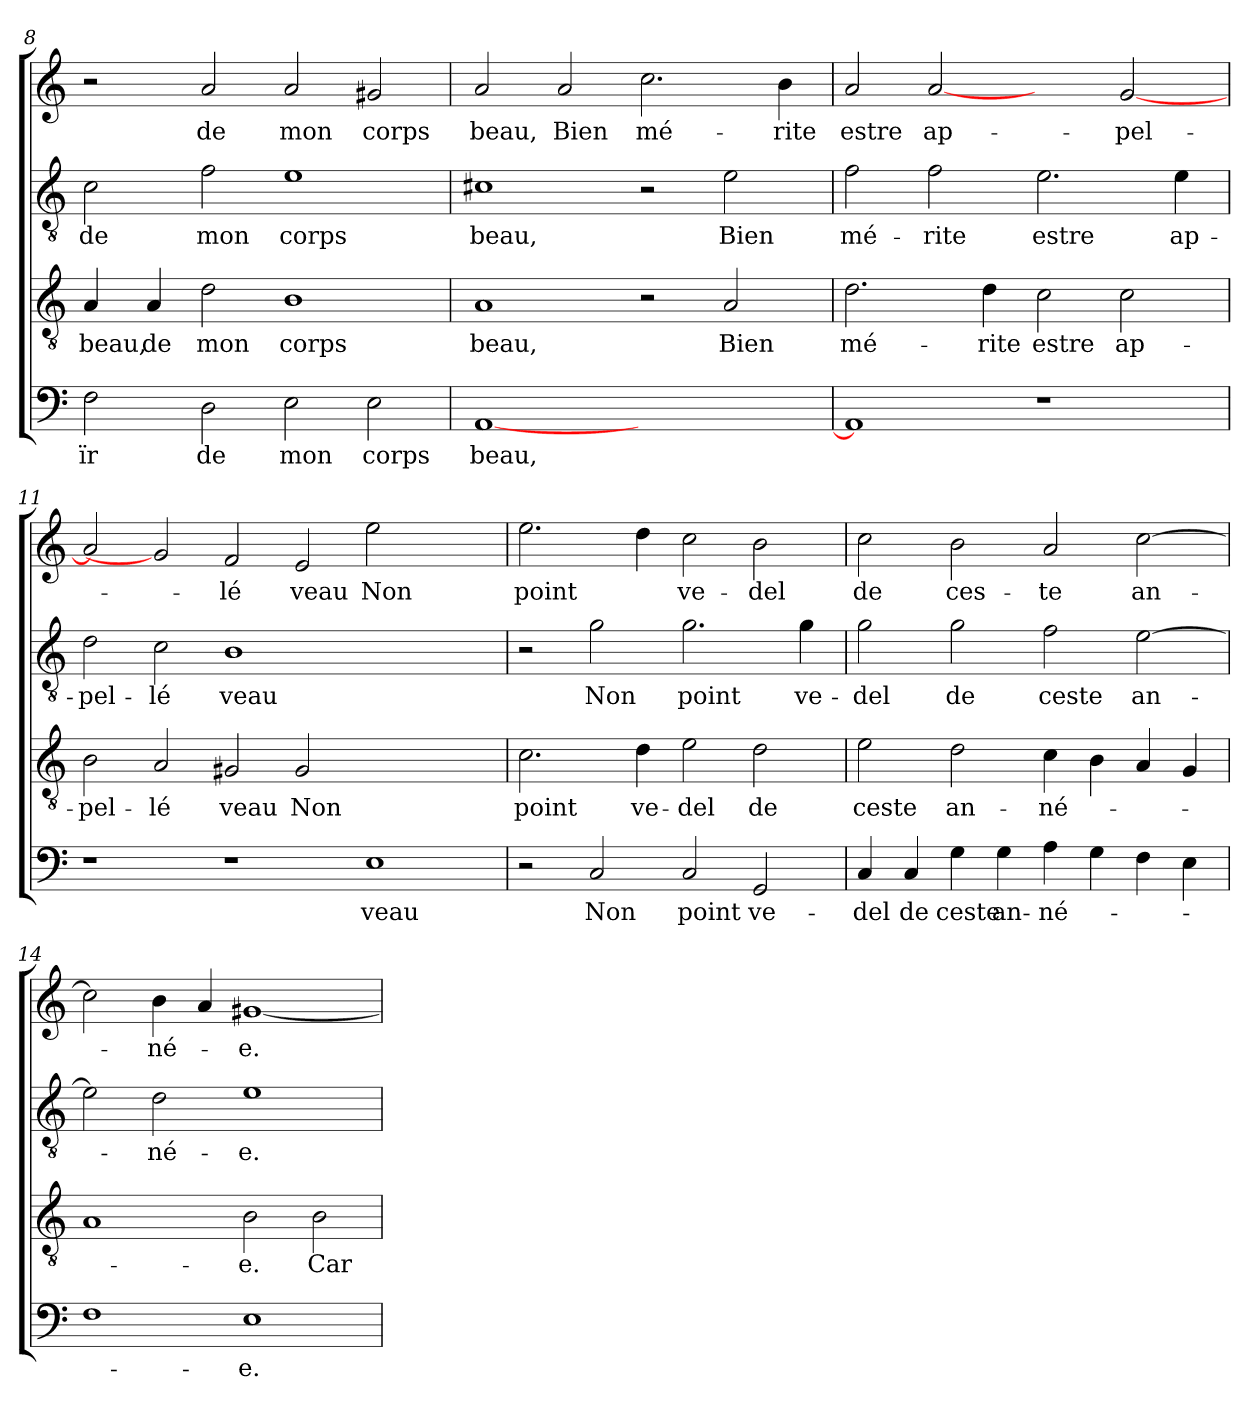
**kern	**text	**kern	**text	**kern	**text	**kern	**text
*part4	*part4	*part3	*part3	*part2	*part2	*part1	*part1
*staff4	*staff4	*staff3	*staff3	*staff2	*staff2	*staff1	*staff1
*clefF4	*	*clefGv2	*	*clefGv2	*	*clefG2	*
*k[]	*	*k[]	*	*k[]	*	*k[]	*
=8	=8	=8	=8	=8	=8	=8	=8
2F	-ïr	4A	beau,	2c	de	2r	.
.	.	4A	de	.	.	.	.
2D	de	2d	mon	2f	mon	2a	de
2E	mon	1B	corps	1e	corps	2a	mon
2E	corps	.	.	.	.	2g#X	corps
!!LO:LB:g=z
=9	=9	=9	=9	=9	=9	=9	=9
[1AA	beau,	1A	beau,	1c#X	beau,	2a	beau,
.	.	.	.	.	.	2a	Bien
1ryy	.	2r	.	2r	.	2.cc	mé-
.	.	2A	Bien	2e	Bien	.	.
.	.	.	.	.	.	4b	-rite
=10	=10	=10	=10	=10	=10	=10	=10
1AA]	.	2.d	mé-	2f	mé-	2a	estre
.	.	.	.	2f	-rite	[2a	ap-
.	.	4d	-rite	.	.	.	.
1r	.	2c	estre	2.e	estre	2ryy	.
.	.	2c	ap-	.	.	[2g	-pel-
.	.	.	.	4e	ap-	.	.
=11	=11	=11	=11	=11	=11	=11	=11
1r	.	2B	-pel-	2d	-pel-	2a]	.
.	.	2A	-lé	2c	-lé	2g]	.
1r	.	2G#X	veau	1B	veau	2f	-lé
.	.	2G#	Non	.	.	2e	veau
1E	veau	1ryy	.	1ryy	.	2ee	Non
.	.	.	.	.	.	2ryy	.
=12	=12	=12	=12	=12	=12	=12	=12
2r	.	2.c	point	2r	.	2.ee	point
2C	Non	.	.	2g	Non	.	.
.	.	4d	ve-	.	.	4dd	.
2C	point	2e	-del	2.g	point	2cc	ve-
2GG	ve-	2d	de	.	.	2b	-del
.	.	.	.	4g	ve-	.	.
=13	=13	=13	=13	=13	=13	=13	=13
4C	-del	2e	ceste	2g	-del	2cc	de
4C	de	.	.	.	.	.	.
4G	ceste	2d	an-	2g	de	2b	ces-
4G	an-	.	.	.	.	.	.
4A	-né-	4c	-né-	2f	ceste	2a	-te
4G	.	4B	.	.	.	.	.
4F	.	4A	.	[2e	an-	[2cc	an-
4E	.	4G	.	.	.	.	.
!!LO:PB:g=z
=14	=14	=14	=14	=14	=14	=14	=14
1F	.	1A	.	2e]	.	2cc]	.
.	.	.	.	2d	-né-	4b	-né-
.	.	.	.	.	.	4a	.
1E	-e.	2B	-e.	1e	-e.	[1g#X	-e.
.	.	2B	Car	.	.	.	.
=	=	=	=	=	=	=	=
*-	*-	*-	*-	*-	*-	*-	*-
